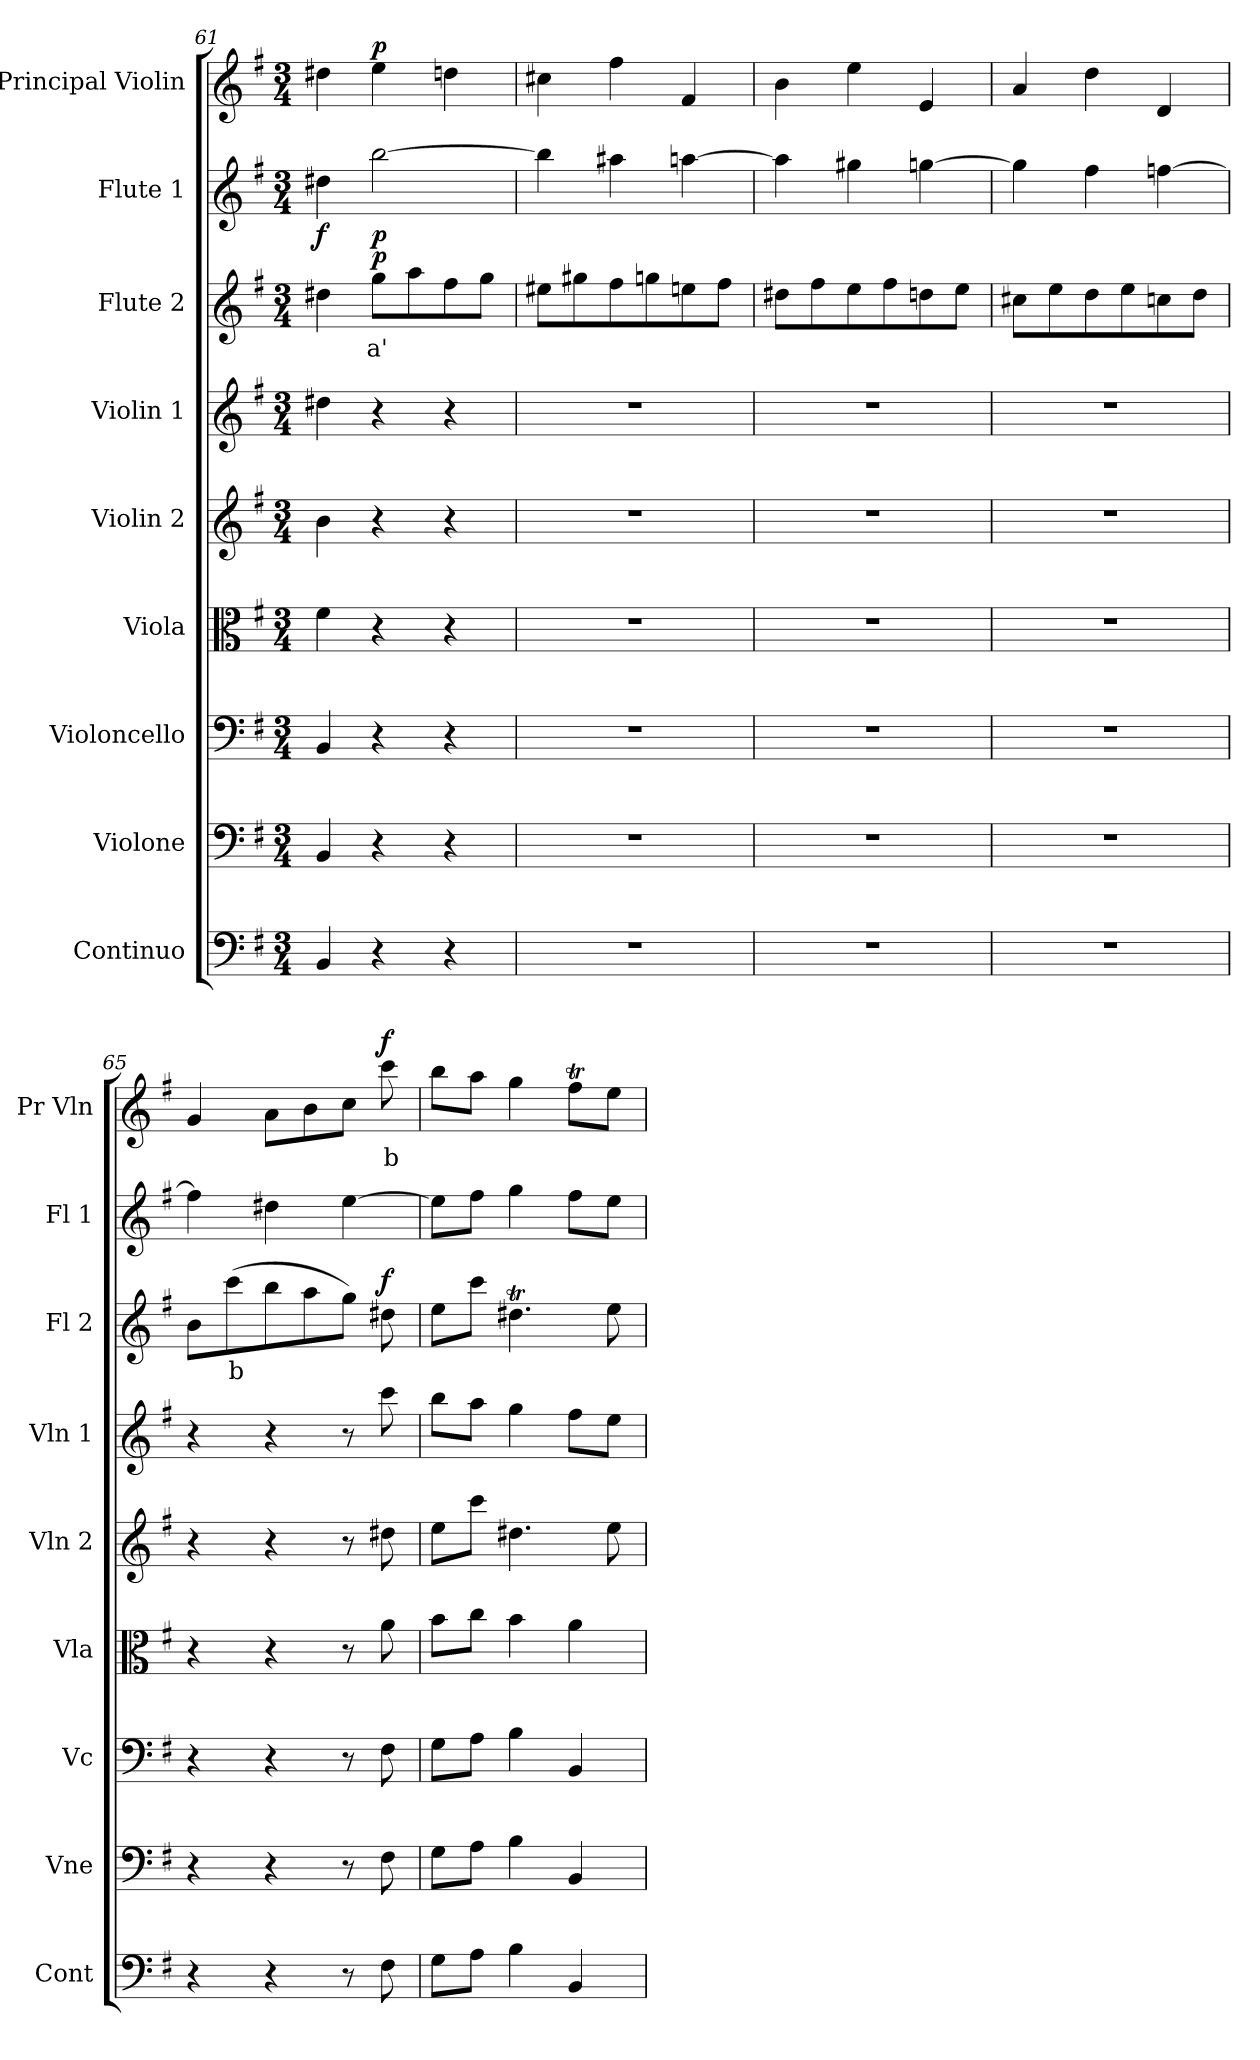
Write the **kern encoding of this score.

**kern	**kern	**kern	**kern	**kern	**kern	**kern	**text	**dynam	**kern	**dynam	**kern	**text	**dynam
*part9	*part8	*part7	*part6	*part5	*part4	*part3	*part3	*part3	*part2	*part2	*part1	*part1	*part1
*staff9	*staff8	*staff7	*staff6	*staff5	*staff4	*staff3	*staff3	*staff3	*staff2	*staff2	*staff1	*staff1	*staff1
*I"Continuo	*I"Violone	*I"Violoncello	*I"Viola	*I"Violin 2	*I"Violin 1	*I"Flute 2	*	*	*I"Flute 1	*	*I"Principal Violin	*	*
*I'Cont	*I'Vne	*I'Vc	*I'Vla	*I'Vln 2	*I'Vln 1	*I'Fl 2	*	*	*I'Fl 1	*	*I'Pr Vln	*	*
*clefF4	*clefF4	*clefF4	*clefC3	*clefG2	*clefG2	*clefG2	*	*	*clefG2	*	*clefG2	*	*
*	*ITrd7c12	*	*	*	*	*	*	*	*	*	*	*	*
*k[f#]	*k[f#]	*k[f#]	*k[f#]	*k[f#]	*k[f#]	*k[f#]	*	*	*k[f#]	*	*k[f#]	*	*
*M3/4	*M3/4	*M3/4	*M3/4	*M3/4	*M3/4	*M3/4	*	*	*M3/4	*	*M3/4	*	*
=61	=61	=61	=61	=61	=61	=61	=61	=61	=61	=61	=61	=61	=61
!	!	!	!	!	!	!	!	!	!	!LO:DY:b	!	!	!
4BB/	4BBB/	4BB/	4f#\	4b\	4dd#X\	4dd#X\	.	.	4dd#X\	f	4dd#X\	.	.
!	!	!	!	!	!	!	!LO:LY:b:color=#FF0000	!LO:DY:b	!	!LO:DY:b	!	!	!LO:DY:b
4r	4r	4r	4r	4r	4r	8gg\L	a'	p	[2bb\	p	4ee\	.	p
.	.	.	.	.	.	8aa\	.	.	.	.	.	.	.
4r	4r	4r	4r	4r	4r	8ff#\	.	.	.	.	4ddn\	.	.
.	.	.	.	.	.	8gg\J	.	.	.	.	.	.	.
=62	=62	=62	=62	=62	=62	=62	=62	=62	=62	=62	=62	=62	=62
2.r	2.r	2.r	2.r	2.r	2.r	8ee#X\L	.	.	4bb\]	.	4cc#X\	.	.
.	.	.	.	.	.	8gg#X\	.	.	.	.	.	.	.
.	.	.	.	.	.	8ff#\	.	.	4aa#X\	.	4ff#\	.	.
.	.	.	.	.	.	8ggn\	.	.	.	.	.	.	.
.	.	.	.	.	.	8een\	.	.	[4aan\	.	4f#/	.	.
.	.	.	.	.	.	8ff#\J	.	.	.	.	.	.	.
!!LO:LB:g=z
=63	=63	=63	=63	=63	=63	=63	=63	=63	=63	=63	=63	=63	=63
2.r	2.r	2.r	2.r	2.r	2.r	8dd#X\L	.	.	4aa\]	.	4b\	.	.
.	.	.	.	.	.	8ff#\	.	.	.	.	.	.	.
.	.	.	.	.	.	8ee\	.	.	4gg#X\	.	4ee\	.	.
.	.	.	.	.	.	8ff#\	.	.	.	.	.	.	.
.	.	.	.	.	.	8ddn\	.	.	[4ggn\	.	4e/	.	.
.	.	.	.	.	.	8ee\J	.	.	.	.	.	.	.
=64	=64	=64	=64	=64	=64	=64	=64	=64	=64	=64	=64	=64	=64
2.r	2.r	2.r	2.r	2.r	2.r	8cc#X\L	.	.	4gg\]	.	4a/	.	.
.	.	.	.	.	.	8ee\	.	.	.	.	.	.	.
.	.	.	.	.	.	8dd\	.	.	4ff#\	.	4dd\	.	.
.	.	.	.	.	.	8ee\	.	.	.	.	.	.	.
.	.	.	.	.	.	8ccn\	.	.	[4ffn\	.	4d/	.	.
.	.	.	.	.	.	8dd\J	.	.	.	.	.	.	.
=65	=65	=65	=65	=65	=65	=65	=65	=65	=65	=65	=65	=65	=65
4r	4r	4r	4r	4r	4r	8b\L	.	.	4ff\]	.	4g/	.	.
!	!	!	!	!	!	!	!LO:LY:b:color=#FF0000	!	!	!	!	!	!
.	.	.	.	.	.	(8ccc\	b	.	.	.	.	.	.
4r	4r	4r	4r	4r	4r	8bb\	.	.	4dd#X\	.	8a\L	.	.
.	.	.	.	.	.	8aa\	.	.	.	.	8b\	.	.
8r	8r	8r	8r	8r	8r	8gg\J)	.	.	[4ee\	.	8cc\J	.	.
!	!	!	!	!	!	!	!	!LO:DY:b	!	!	!	!LO:LY:b:color=#FF0000	!LO:DY:b
8F#\	8FF#\	8F#\	8a\	8dd#X\	8ccc\	8dd#X\	.	f	.	.	8ccc\	b	f
=66	=66	=66	=66	=66	=66	=66	=66	=66	=66	=66	=66	=66	=66
8G\L	8GG\L	8G\L	8b\L	8ee\L	8bb\L	8ee\L	.	.	8ee\L]	.	8bb\L	.	.
8A\J	8AA\J	8A\J	8cc\J	8ccc\J	8aa\J	8ccc\J	.	.	8ff#\J	.	8aa\J	.	.
4B\	4BB\	4B\	4b\	4.dd#X\	4gg\	4.dd#Xt\	.	.	4gg\	.	4gg\	.	.
4BB/	4BBB/	4BB/	4a\	.	8ff#\L	.	.	.	8ff#\L	.	8ff#t\L	.	.
.	.	.	.	8ee\	8ee\J	8ee\	.	.	8ee\J	.	8ee\J	.	.
=	=	=	=	=	=	=	=	=	=	=	=	=	=
*-	*-	*-	*-	*-	*-	*-	*-	*-	*-	*-	*-	*-	*-
